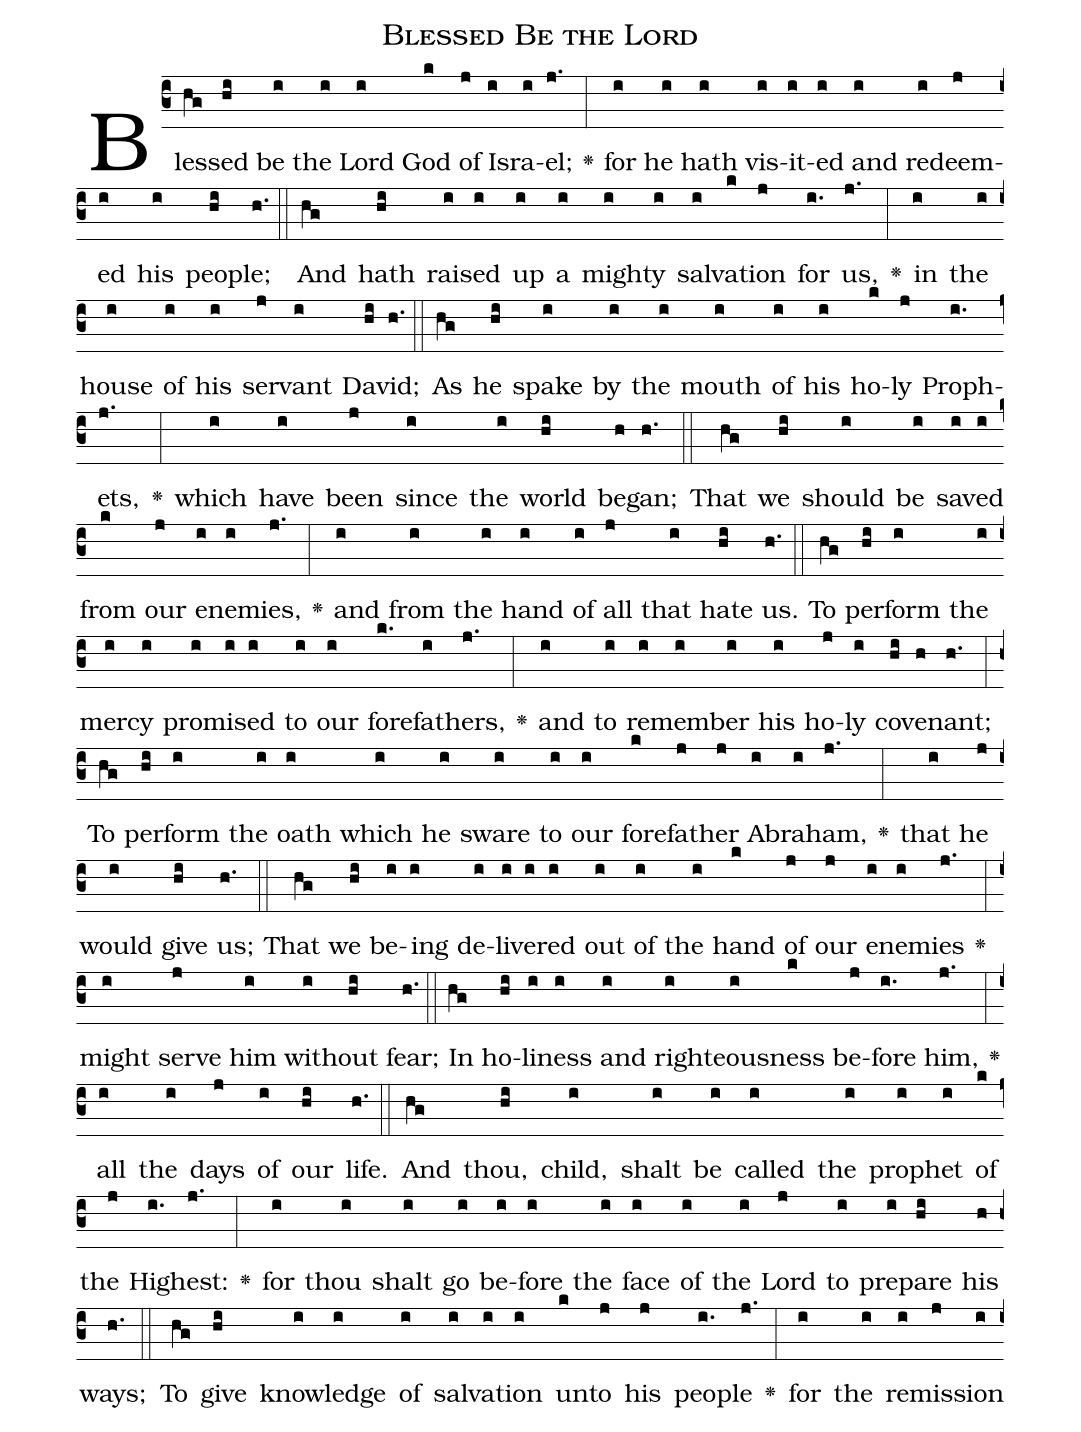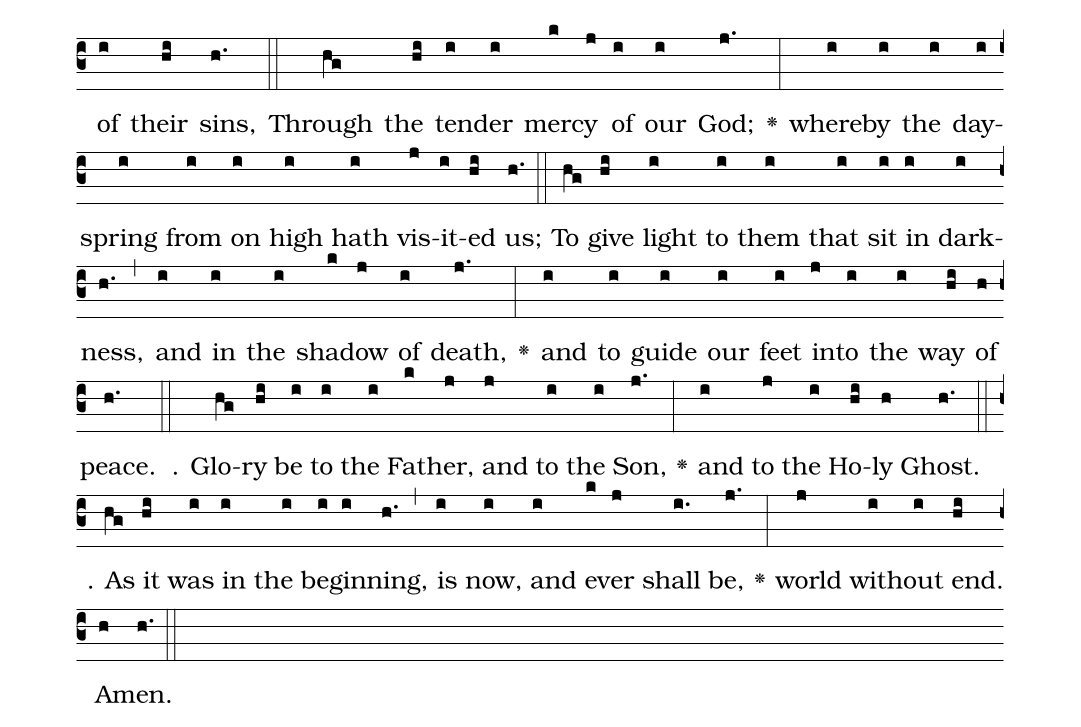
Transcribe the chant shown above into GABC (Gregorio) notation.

name: Blessed Be the Lord;
%%
(c3)Bless(hg)ed(hi) be(i) the(i) Lord(i) God(k) of(j) Is(i)ra(i)el;(j.) <v>\greheightstar</v>(:) for(i) he(i) hath(i) vis(i)it(i)ed(i) and(i) re(i)deem(j)ed(i) his(i) peo(hi)ple;(h.) (::)
And(hg) hath(hi) rais(i)ed(i) up(i) a(i) might(i)y(i) sal(i)va(k)tion(j) for(i.) us,(j.) <v>\greheightstar</v>(:) in(i) the(i) house(i) of(i) his(i) ser(j)vant(i) Da(hi)vid;(h.) (::)
As(hg) he(hi) spake(i) by(i) the(i) mouth(i) of(i) his(i) ho(k)ly(j) Proph(i.)ets,(j.) <v>\greheightstar</v>(:) which(i) have(i) been(j) since(i) the(i) world(hi) be(h)gan;(h.) (::)
    That(hg) we(hi) should(i) be(i) sav(i)ed(i) from(k) our(j) en(i)e(i)mies,(j.) <v>\greheightstar</v>(:) and(i) from(i) the(i) hand(i) of(i) all(j) that(i) hate(hi) us.(h.) (::)
    To(hg) per(hi)form(i) the(i) mer(i)cy(i) prom(i)is(i)ed(i) to(i) our(i) fore(k.)fa(i)thers,(j.) <v>\greheightstar</v>(:) and(i) to(i) re(i)mem(i)ber(i) his(i) ho(j)ly(i) cov(hi)e(h)nant;(h.) (:)
    To(hg) per(hi)form(i) the(i) oath(i) which(i) he(i) sware(i) to(i) our(i) fore(k)fa(j)ther(j) A(i)bra(i)ham,(j.) <v>\greheightstar</v>(:) that(i) he(j) would(i) give(hi) us;(h.) (::)
    That(hg) we(hi) be(i)ing(i) de(i)liv(i)er(i)ed(i) out(i) of(i) the(i) hand(k) of(j) our(j) en(i)e(i)mies(j.) <v>\greheightstar</v>(:) might(i) serve(j) him(i) with(i)out(hi) fear;(h.) (::)
    In(hg) ho(hi)li(i)ness(i) and(i) right(i)eous(i)ness(k) be(j)fore(i.) him,(j.) <v>\greheightstar</v>(:) all(i) the(i) days(j) of(i) our(hi) life.(h.) (::)
    And(hg) thou,(hi) child,(i) shalt(i) be(i) called(i) the(i) proph(i)et(i) of(k) the(j) High(i.)est:(j.) <v>\greheightstar</v>(:) for(i) thou(i) shalt(i) go(i) be(i)fore(i) the(i) face(i) of(i) the(i) Lord(j) to(i) pre(i)pare(hi) his(h) ways;(h.) (::)
    To(hg) give(hi) knowl(i)edge(i) of(i) sal(i)va(i)tion(i) un(k)to(j) his(j) peo(i.)ple(j.) <v>\greheightstar</v>(:) for(i) the(i) re(i)mis(j)sion(i) of(i) their(hi) sins,(h.) (::)
    Through(hg) the(hi) ten(i)der(i) mer(k)cy(j) of(i) our(i) God;(j.) <v>\greheightstar</v>(:) where(i)by(i) the(i) day-(i)spring(i) from(i) on(i) high(i) hath(i) vis(j)it(i)ed(hi) us;(h.) (::)
    To(hg) give(hi) light(i) to(i) them(i) that(i) sit(i) in(i) dark(i)ness,(h.) (,) and(i) in(i) the(i) shad(k)ow(j) of(i) death,(j.) <v>\greheightstar</v>(:) and(i) to(i) guide(i) our(i) feet(i) in(j)to(i) the(i) way(hi) of(h) peace.(h.) (::)
℣. Glo(hg)ry(hi) be(i) to(i) the(i) Fa(k)ther,(j) and(j) to(i) the(i) Son,(j.) <v>\greheightstar</v>(:) and(i) to(j) the(i) Ho(hi)ly(h) Ghost.(h.) (::)
℟. As(hg) it(hi) was(i) in(i) the(i) be(i)gin(i)ning,(h.) (,) is(i) now,(i) and(i) ev(k)er(j) shall(i.) be,(j.) <v>\greheightstar</v>(:) world(j) with(i)out(i) end.(hi) A(h)men.(h.) (::)
